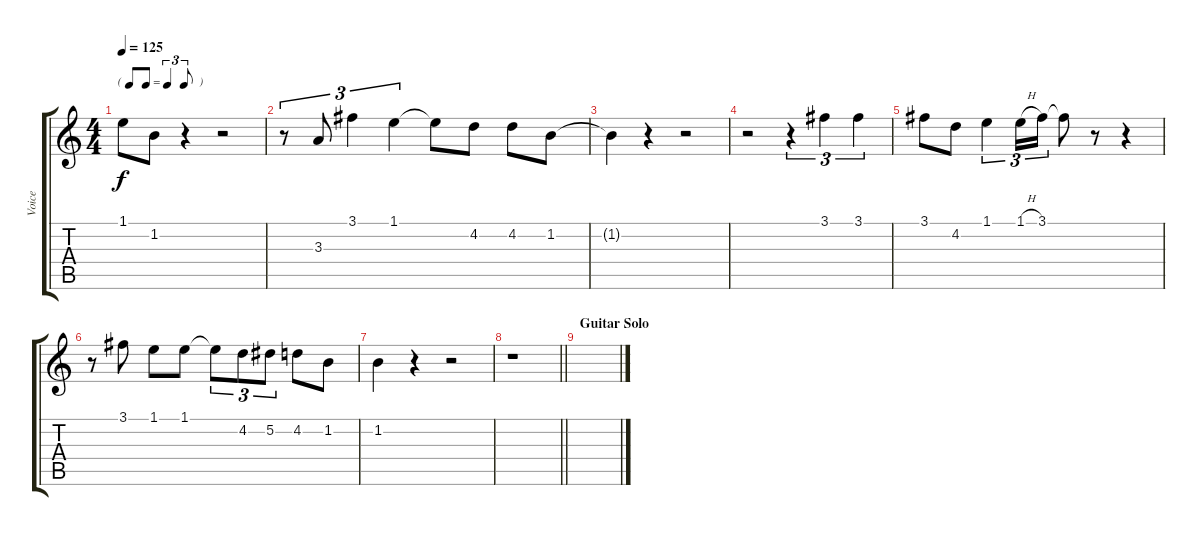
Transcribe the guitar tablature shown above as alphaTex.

\track ("Voice" "Voice") {instrument electricguitarjazz}
\staff {score tabs}
\tuning (Eb4 Bb3 Gb3 Db3 Ab2 Eb2) {hide}
\ts (4 4)
\tf triplet8th
\tempo 125
\clef g2
\ks c
1.1.8{dy f} 1.2.8 r.4 r.2 |
r.8{tu (3 2)} 3.3.8{tu (3 2)} 3.1.4{tu (3 2)} 1.1.4{tu (3 2)} 1.1{t}.8 4.2.8 4.2.8 1.2.8 |
1.2{t}.4 r.4 r.2 |
r.2 r.4{tu (3 2)} 3.1.4{tu (3 2)} 3.1.4{tu (3 2)} |
3.1.8 4.2.8 1.1.4{tu (3 2)} 1.1{h}.16{tu (3 2)} 3.1.16{tu (3 2)} 3.1{t}.8 r.8 r.4 |
r.8 3.1.8 1.1.8 1.1.8 1.1{t}.8{tu (3 2)} 4.2.8{tu (3 2)} 5.2.8{tu (3 2)} 4.2.8 1.2.8 |
1.2.4 r.4 r.2 |
\barLineRight lightlight
r.1 |
\section ("" "Guitar Solo")
